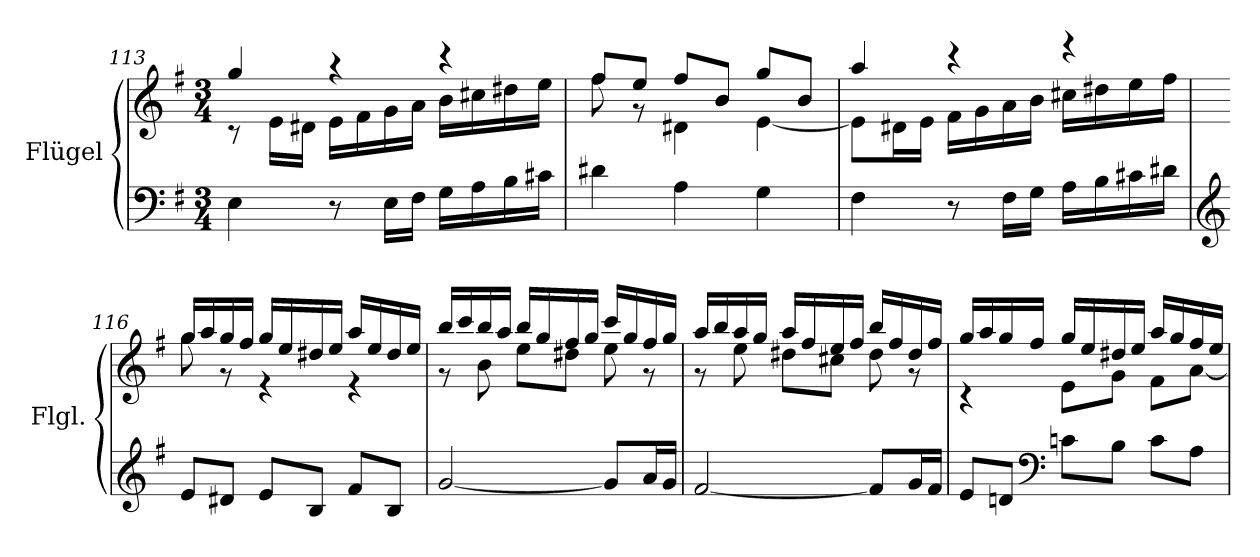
**kern	**kern
*part1	*part1
*staff2	*staff1
*I"Flügel	*
*I'Flgl.	*
*clefF4	*clefG2
*k[f#]	*k[f#]
*M3/4	*M3/4
=113	=113
*	*^
4E\	4gg/	8r
.	.	16e\LL
.	.	16d#X\JJ
8r	4r	16e\LL
.	.	16f#\
16E\LL	.	16g\
16F#\JJ	.	16a\JJ
16G\LL	4r	16b\LL
16A\	.	16cc#X\
16B\	.	16dd#X\
16c#X\JJ	.	16ee\JJ
=114	=114	=114
4d#X\	8ff#/L	8ff#\
.	8ee/J	8r
4A\	8ff#/L	4d#X\
.	8b/J	.
4G\	8gg/L	[4e\
.	8b/J	.
!!LO:LB:g=z	!!
=115	=115	=115
4F#\	4aa/	8e\L]
.	.	16d#X\L
.	.	16e\JJ
8r	4r	16f#\LL
.	.	16g\
16F#\LL	.	16a\
16G\JJ	.	16b\JJ
16A\LL	4r	16cc#X\LL
16B\	.	16dd#X\
16c#X\	.	16ee\
16d#X\JJ	.	16ff#\JJ
=116	=116	=116
*clefG2	*	*
8e/L	16gg/LL	8gg\
.	16aa/	.
8d#X/J	16gg/	8r
.	16ff#/JJ	.
8e/L	16gg/LL	4r
.	16ee/	.
8B/J	16dd#X/	.
.	16ee/JJ	.
8f#/L	16aa/LL	4r
.	16ee/	.
8B/J	16dd#/	.
.	16ee/JJ	.
=117	=117	=117
[2g/	16bb/LL	8r
.	16ccc/	.
.	16bb/	8b\
.	16aa/JJ	.
.	16bb/LL	8ee\L
.	16gg/	.
.	16ff#/	8dd#X\J
.	16gg/JJ	.
8g/L]	16ccc/LL	8ee\
.	16gg/	.
16a/L	16ff#/	8r
16g/JJ	16gg/JJ	.
!!LO:LB:g=z	!!
=118	=118	=118
[2f#/	16aa/LL	8r
.	16bb/	.
.	16aa/	8ee\
.	16gg/JJ	.
.	16aa/LL	8dd#X\L
.	16ff#/	.
.	16ee/	8cc#X\J
.	16ff#/JJ	.
8f#/L]	16bb/LL	8dd#\
.	16ff#/	.
16g/L	16dd#/	8r
16f#/JJ	16ff#/JJ	.
=119	=119	=119
8e/L	16gg/LL	4r
.	16aa/	.
8dn/J	16gg/	.
.	16ff#/JJ	.
*clefF4	*	*
8cn\L	16gg/LL	8e\L
.	16ee/	.
8B\J	16dd#X/	8g\J
.	16ee/JJ	.
8c\L	16aa/LL	8f#\L
.	16gg/	.
8A\J	16ff#/	[8a\J
.	16ee/JJ	.
*	*v	*v
=	=
*-	*-
